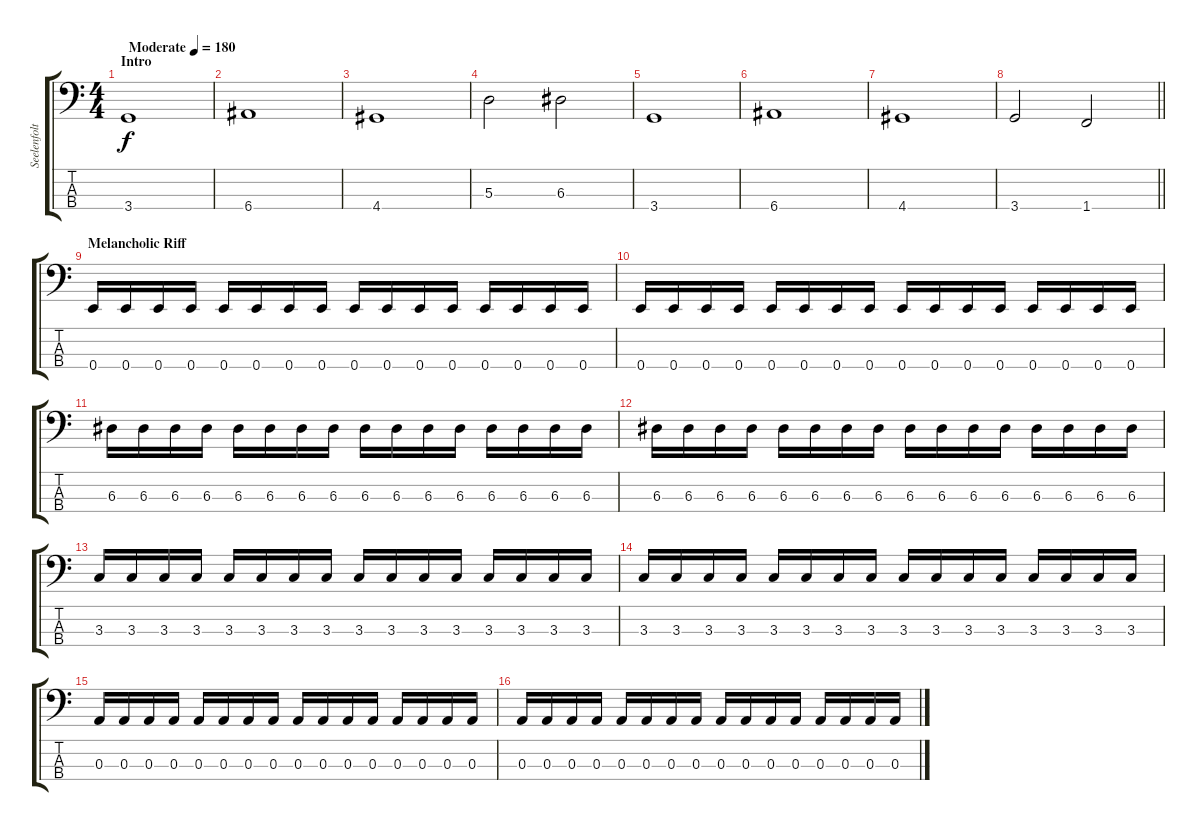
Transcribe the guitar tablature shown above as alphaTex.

\track ("Seelenfolter - Bass Guitar" "Seelenfolt") {instrument electricbassfinger}
\staff {score tabs}
\tuning (G2 D2 A1 E1) {hide}
\ts (4 4)
\section ("" "Intro")
\tempo (180 "Moderate")
\clef f4
\ks c
3.4.1{dy f instrument electricbassfinger} |
6.4.1 |
4.4.1 |
5.3.2 6.3.2 |
3.4.1 |
6.4.1 |
4.4.1 |
\barLineRight lightlight
3.4.2 1.4.2 |
\section ("" "Melancholic Riff")
0.4.16 0.4.16 0.4.16 0.4.16 0.4.16 0.4.16 0.4.16 0.4.16 0.4.16 0.4.16 0.4.16 0.4.16 0.4.16 0.4.16 0.4.16 0.4.16 |
0.4.16 0.4.16 0.4.16 0.4.16 0.4.16 0.4.16 0.4.16 0.4.16 0.4.16 0.4.16 0.4.16 0.4.16 0.4.16 0.4.16 0.4.16 0.4.16 |
6.3.16 6.3.16 6.3.16 6.3.16 6.3.16 6.3.16 6.3.16 6.3.16 6.3.16 6.3.16 6.3.16 6.3.16 6.3.16 6.3.16 6.3.16 6.3.16 |
6.3.16 6.3.16 6.3.16 6.3.16 6.3.16 6.3.16 6.3.16 6.3.16 6.3.16 6.3.16 6.3.16 6.3.16 6.3.16 6.3.16 6.3.16 6.3.16 |
3.3.16 3.3.16 3.3.16 3.3.16 3.3.16 3.3.16 3.3.16 3.3.16 3.3.16 3.3.16 3.3.16 3.3.16 3.3.16 3.3.16 3.3.16 3.3.16 |
3.3.16 3.3.16 3.3.16 3.3.16 3.3.16 3.3.16 3.3.16 3.3.16 3.3.16 3.3.16 3.3.16 3.3.16 3.3.16 3.3.16 3.3.16 3.3.16 |
0.3.16 0.3.16 0.3.16 0.3.16 0.3.16 0.3.16 0.3.16 0.3.16 0.3.16 0.3.16 0.3.16 0.3.16 0.3.16 0.3.16 0.3.16 0.3.16 |
0.3.16 0.3.16 0.3.16 0.3.16 0.3.16 0.3.16 0.3.16 0.3.16 0.3.16 0.3.16 0.3.16 0.3.16 0.3.16 0.3.16 0.3.16 0.3.16
